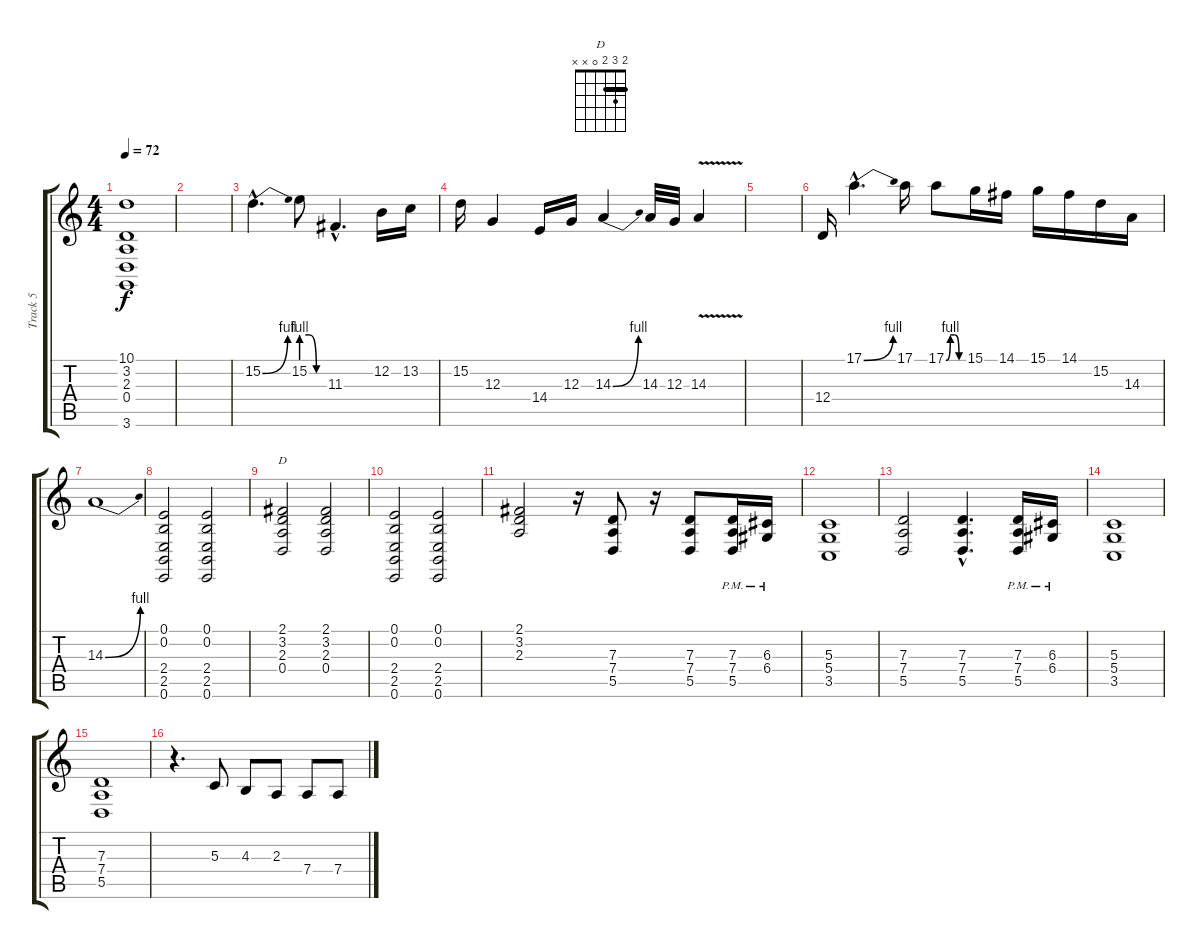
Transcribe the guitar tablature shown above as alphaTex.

\track ("Track 5" "Track 5") {instrument brightacousticpiano}
\staff {score tabs}
\tuning (E4 B3 G3 D3 A2 E2) {hide}
\chord ("D" 2 3 2 0 x x) {barre 2}
\ts (4 4)
\tempo 72
\clef g2
\ks c
(10.1 3.2 2.3 0.4 3.6).1{dy f} |
|
15.2{be (bend 0 0 60 4) hac}.4{d instrument overdrivenguitar} 15.2{be (custom 0 4 20 4 40 0 60 0)}.8 11.3{hac}.4{d} 12.2.16 13.2.16 |
15.2.16 12.3.4 14.4.16 12.3.16 14.3{be (bend 0 0 60 4)}.4 14.3.32 12.3.32 14.3{v}.4 |
|
12.4.16 17.1{be (bend 0 0 60 4) hac}.4{d} 17.1.16 17.1{be (custom 0 0 15 4 30 4 45 0 60 0)}.8 15.1.16 14.1.16 15.1.16 14.1.16 15.2.16 14.3.16 |
14.3{be (bend 0 0 60 4)}.1 |
(0.1 0.2 2.4 2.5 0.6).2{instrument brightacousticpiano} (0.1 0.2 2.4 2.5 0.6).2 |
(2.1 3.2 2.3 0.4).2{ch "D"} (2.1 3.2 2.3 0.4).2 |
(0.1 0.2 2.4 2.5 0.6).2 (0.1 0.2 2.4 2.5 0.6).2 |
(2.1 3.2 2.3).2 r.16 (7.3 7.4 5.5).8{instrument overdrivenguitar} r.16 (7.3 7.4 5.5).8 (7.3 7.4 5.5{pm}).16 (6.3{pm} 6.4{pm}).16 |
(5.3 5.4 3.5).1 |
(7.3 7.4 5.5).2 (7.3{hac} 7.4{hac} 5.5{hac}).4{d} (7.3{pm} 7.4{pm} 5.5{pm}).16 (6.3 6.4{pm}).16 |
(5.3 5.4 3.5).1 |
(7.3 7.4 5.5).1 |
r.4{d} 5.3.8 4.3.8 2.3.8 7.4.8 7.4.8
